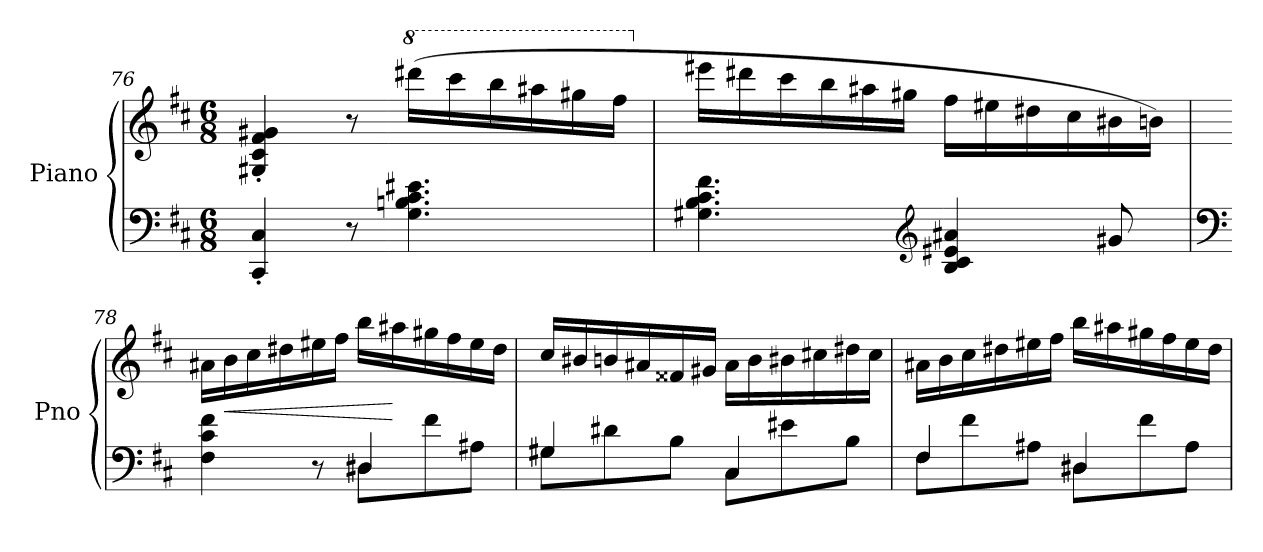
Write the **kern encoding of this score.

**kern	**kern	**dynam
*part1	*part1	*part1
*staff2	*staff1	*staff1/2
*I"Piano	*	*
*I'Pno	*	*
*clefF4	*clefG2	*
*k[f#c#]	*k[f#c#]	*
*M6/8	*M6/8	*
=76	=76	=76
4CC#/' 4C#/'	4G#X/' 4c#/' 4f#/' 4g#X/'	.
8r	8r	.
*	*8va	*
4.G\ 4.Bn\ 4.c#\ 4.e#X\	(16dddd#X\LL	.
.	16cccc#\	.
.	16bbb\	.
.	16aaa#X\	.
.	16ggg#X\	.
.	16fff#\JJ	.
=77	=77	=77
*	*X8va	*
4.G#X\ 4.B\ 4.c#\ 4.f#\	16eee#X\LL	.
.	16ddd#X\	.
.	16ccc#\	.
.	16bb\	.
.	16aa#X\	.
.	16gg#X\JJ	.
*clefG2	*	*
4B/ 4c#/ 4e#X/ 4a#X/	16ff#\LL	.
.	16ee#X\	.
.	16dd#X\	.
.	16cc#\	.
8g#X/	16b#X\	.
.	16bn\JJ)	.
!!LO:LB:g=z
=78	=78	=78
*clefF4	*	*
*^	*	*
!	!	!	!LO:DY:b
!	!	!	!LO:DY:n=1:a
4F#\ 4c#\ 4f#\	4.ryy	16a#X\LL	p other-dynamics
!	!	!	!LO:HP:b
.	.	16b\	<
.	.	16cc#\	.
.	.	16dd#X\	.
8r	.	16ee#X\	.
.	.	16ff#\JJ	.
8D#X\L	4D#/	16bb\LL	.
.	.	16aa#X\	[
8f#\	.	16gg#X\	.
.	.	16ff#\	.
8A#X\J	8ryy	16ee#\	.
.	.	16dd#\JJ	.
=79	=79	=79	=79
8G#X\L	4G#/	16cc#/LL	.
.	.	16b#X/	.
8d#X\	.	16bn/	.
.	.	16a#X/	.
8B\J	8ryy	16f##X/	.
.	.	16g#X/JJ	.
8C#\L	4C#/	16a#\LL	.
.	.	16b\	.
8e#X\	.	16b#X\	.
.	.	16cc#X\	.
8B\J	8ryy	16dd#X\	.
.	.	16cc#\JJ	.
!!LO:LB:g=z
=80	=80	=80	=80
8F#\L	4F#/	16a#X\LL	.
.	.	16b\	.
8f#\	.	16cc#\	.
.	.	16dd#X\	.
8A#X\J	8ryy	16ee#X\	.
.	.	16ff#\JJ	.
8D#X\L	4D#/	16bb\LL	.
.	.	16aa#X\	.
8f#\	.	16gg#X\	.
.	.	16ff#\	.
8A#\J	8ryy	16ee#\	.
.	.	16dd#\JJ	.
*v	*v	*	*
=	=	=
*-	*-	*-
